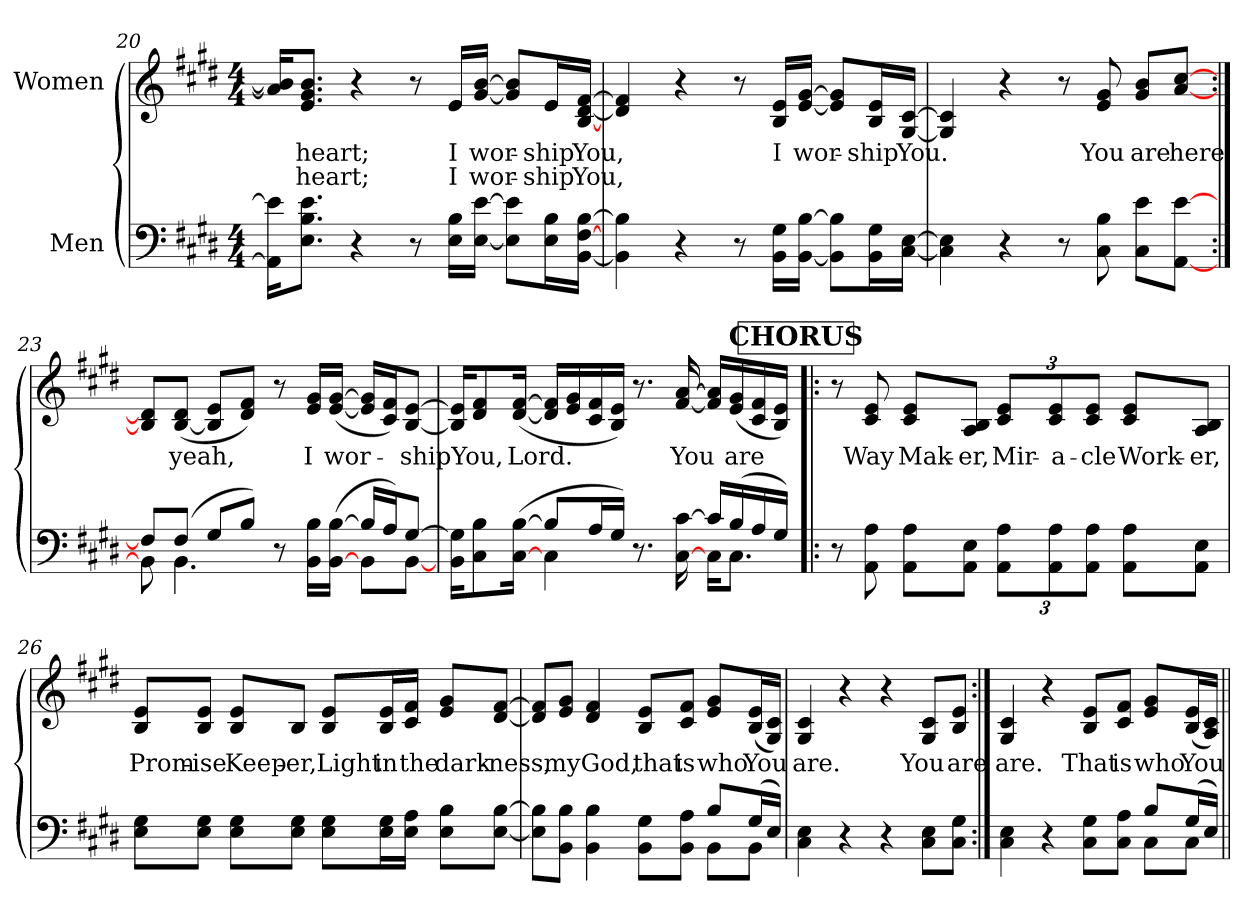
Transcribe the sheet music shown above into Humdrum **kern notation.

**kern	**kern	**text	**text
*part2	*part1	*part1	*part1
*staff2	*staff1	*staff1	*staff1
*I"Men	*I"Women	*	*
*clefF4	*clefG2	*	*
*k[f#c#g#d#]	*k[f#c#g#d#]	*	*
*E:	*E:	*	*
*M4/4	*M4/4	*	*
=20	=20	=20	=20
16AA\] 16e\]KL	16a/] 16b/]KL	.	.
!	!	!LO:LY:b	!LO:LY:b
8.E\ 8.B\ 8.e!\J	8.e/ 8.g#/ 8.b!/J	heart;	heart;
4r	4r	.	.
8r	8r	.	.
!	!	!LO:LY:b	!LO:LY:b
16E\ 16B\LL	16e/LL	I	I
!	!	!LO:LY:b	!LO:LY:b
[16E\ [16e\JJ	[16g#/ [16b/JJ	wor-	wor-
8E\] 8e\]L	8g#/] 8b/]L	.	.
!	!	!LO:LY:b	!LO:LY:b
16E\ 16B\L	16e/L	-ship	-ship
!	!	!LO:LY:b	!LO:LY:b
[16BB\ [16F#!\ [16B\JJ	[16B!/ [16d#/ [16f#/JJ	You,	You,
=21	=21	=21	=21
4BB\] 4B\]	4d#/] 4f#/]	.	.
4r	4r	.	.
8r	8r	.	.
!	!	!LO:LY:b	!
16BB\ 16G#\LL	16B/ 16e/LL	I	.
!	!	!LO:LY:b	!
[16BB\ [16B\JJ	[16e/ [16g#/JJ	wor-	.
8BB\] 8B\]L	8e/] 8g#/]L	.	.
!	!	!LO:LY:b	!
16BB\ 16G#\L	16B/ 16e/L	-ship	.
!	!	!LO:LY:b	!
[16C#\ [16E\JJ	[16G#/ [16c#/JJ	You.	.
!!LO:PB:g=z
=22	=22	=22	=22
4C#\] 4E\]	4G#/] 4c#/]	.	.
4r	4r	.	.
!	!	!LO:LY:b	!
8r	8r	3.	.
!	!	!LO:LY:b	!
8C#\ 8B\	8e/ 8g#/	You	.
!	!	!LO:LY:b	!
8C#\ 8e\L	8g#/ 8b/L	are	.
!	!	!LO:LY:b	!
[8AA\ [8e\J	[8a/ [8cc#/J	here,	.
=23:|!	=23:|!	=23:|!	=23:|!
*^	*	*	*
8F#/L]	8BB\]	8B/] 8d#/]L	.	.
!	!	!	!LO:LY:b	!
(>8F#/J	4.BB\	(<[8B/ 8d#/J	yeah,	.
8G#/L	.	8B/] 8e/L	.	.
8B/J)	.	8d#/ 8f#/J)	.	.
8r	4ryy	8r	.	.
!	!	!	!LO:LY:b	!
16BB\ 16B\LL	.	16e/ 16g#/LL	I	.
!	!	!	!LO:LY:b	!
(>[<16BB\ [>16B\JJ	.	(<[16e/ [16g#/JJ	wor-	.
16B/LL]	8BB\L	16e/] 16g#/]LL	.	.
16A/J)	.	16c#/ 16f#/J)	.	.
!	!	!	!LO:LY:b	!
[>8G#/J	[<8BB\J	[8B/ [8e/J	-ship	.
!!LO:LB:g=z
=24	=24	=24	=24	=24
16BB\ 16G#\]KL	4ryy	16B/] 16e/]KL	.	.
!	!	!	!LO:LY:b	!
8C#\ 8B\	.	8d#/ 8f#/	You,	.
!	!	!	!LO:LY:b	!
(>[<16C#\ [>16B\Jk	.	(<[16d#/ [16f#/Jk	Lord.	.
8B/L]	4C#\	16d#/] 16f#/]LL	.	.
.	.	16e/ 16g#/	.	.
16A/L	.	16c#/ 16f#/	.	.
16G#/JJ)	.	16B/ 16e/JJ)	.	.
8.r	4ryy	8.r	.	.
!	!	!	!LO:LY:b	!
[<16C#\ [>16c#\	.	[16f#/ [16a/	You	.
16c#/LL]	16C#\KL	16f#/] 16a/]LL	.	.
!	!	!	!LO:LY:b	!
(>16B/	8.C#\J	(<16e/ 16g#/	are	.
16A/	.	16c#/ 16f#/	.	.
16G#/JJ)	.	16B/ 16e/JJ)	.	.
*v	*v	*	*	*
!!LO:REH:place=s1:a:B:t=CHORUS
=25!|:	=25!|:	=25!|:	=25!|:
8r	8r	.	.
!	!	!LO:LY:b	!
8AA\ 8A\	8c#/ 8e/	Way	.
!	!	!LO:LY:b	!
8AA\ 8A\L	8c#/ 8e/L	Mak-	.
!	!	!LO:LY:b	!
8AA\ 8E\J	8A/ 8B/J	-er,	.
!	!	!LO:LY:b	!
12AA\ 12A\L	12c#/ 12e/L	Mir-	.
!	!	!LO:LY:b	!
12AA\ 12A\	12c#/ 12e/	-a-	.
!	!	!LO:LY:b	!
12AA\ 12A\J	12c#/ 12e/J	-cle	.
!	!	!LO:LY:b	!
8AA\ 8A\L	8c#/ 8e/L	Work-	.
!	!	!LO:LY:b	!
8AA\ 8E\J	8A/ 8B/J	-er,	.
!!LO:LB:g=z
=26	=26	=26	=26
!	!	!LO:LY:b	!
8E\ 8G#\L	8B/ 8e/L	Prom-	.
!	!	!LO:LY:b	!
8E\ 8G#\J	8B/ 8e/J	-ise	.
!	!	!LO:LY:b	!
8E\ 8G#\L	8B/ 8e/L	Keep-	.
!	!	!LO:LY:b	!
8E\ 8G#\J	8B/J	-er,	.
!	!	!LO:LY:b	!
8E\ 8G#\L	8B/ 8e/L	Light	.
!	!	!LO:LY:b	!
16E\ 16G#\L	16B/ 16e/L	in	.
!	!	!LO:LY:b	!
16E\ 16A\JJ	16c#/ 16f#/JJ	the	.
!	!	!LO:LY:b	!
8E\ 8B\L	8e/ 8g#/L	dark-	.
!	!	!LO:LY:b	!
[8E\ [8B\J	[8d#/ [8f#/J	-ness,	.
=27	=27	=27	=27
*^	*	*	*
8E\] 8B\]L	2ryy	8d#/] 8f#/]L	.	.
!	!	!	!LO:LY:b	!
8BB\ 8B\J	.	8e/ 8g#/J	my	.
!	!	!	!LO:LY:b	!
4BB\ 4B\	.	4d#/ 4f#/	God,	.
!	!	!	!LO:LY:b	!
8BB\ 8G#\L	4ryy	8B/ 8e/L	that	.
!	!	!	!LO:LY:b	!
8BB\ 8A\J	.	8c#/ 8f#/J	is	.
!	!	!	!LO:LY:b	!
8B/L	8BB\L	8e/ 8g#/L	who	.
!	!	!	!LO:LY:b	!
(>16G#/L	8BB\J	(<16B/ 16e/L	You	.
16E/JJ)	.	16G#/ 16c#/JJ)	.	.
*v	*v	*	*	*
!!LO:LB:g=z
=28	=28	=28	=28
!	!	!LO:LY:b	!
4C#\ 4E\	4G#/ 4c#/	are.	.
4r	4r	.	.
4r	4r	.	.
!	!	!LO:LY:b	!
8C#\ 8E\L	8G#/ 8c#/L	You	.
!	!	!LO:LY:b	!
8C#\ 8G#\J	8B/ 8e/J	are	.
=29:|!	=29:|!	=29:|!	=29:|!
*^	*	*	*
!	!	!	!LO:LY:b	!
4C#\ 4E\	2ryy	4G#/ 4c#/	are.	.
4r	.	4r	.	.
!	!	!	!LO:LY:b	!
8C#\ 8G#\L	4ryy	8B/ 8e/L	That	.
!	!	!	!LO:LY:b	!
8C#\ 8A\J	.	8c#/ 8f#/J	is	.
!	!	!	!LO:LY:b	!
8B/L	8C#\L	8e/ 8g#/L	who	.
!	!	!	!LO:LY:b	!
(>16G#/L	8C#\J	(<16B/ 16e/L	You	.
16E/JJ)	.	16A/ 16c#/JJ)	.	.
*v	*v	*	*	*
=||	=||	=||	=||
*-	*-	*-	*-
